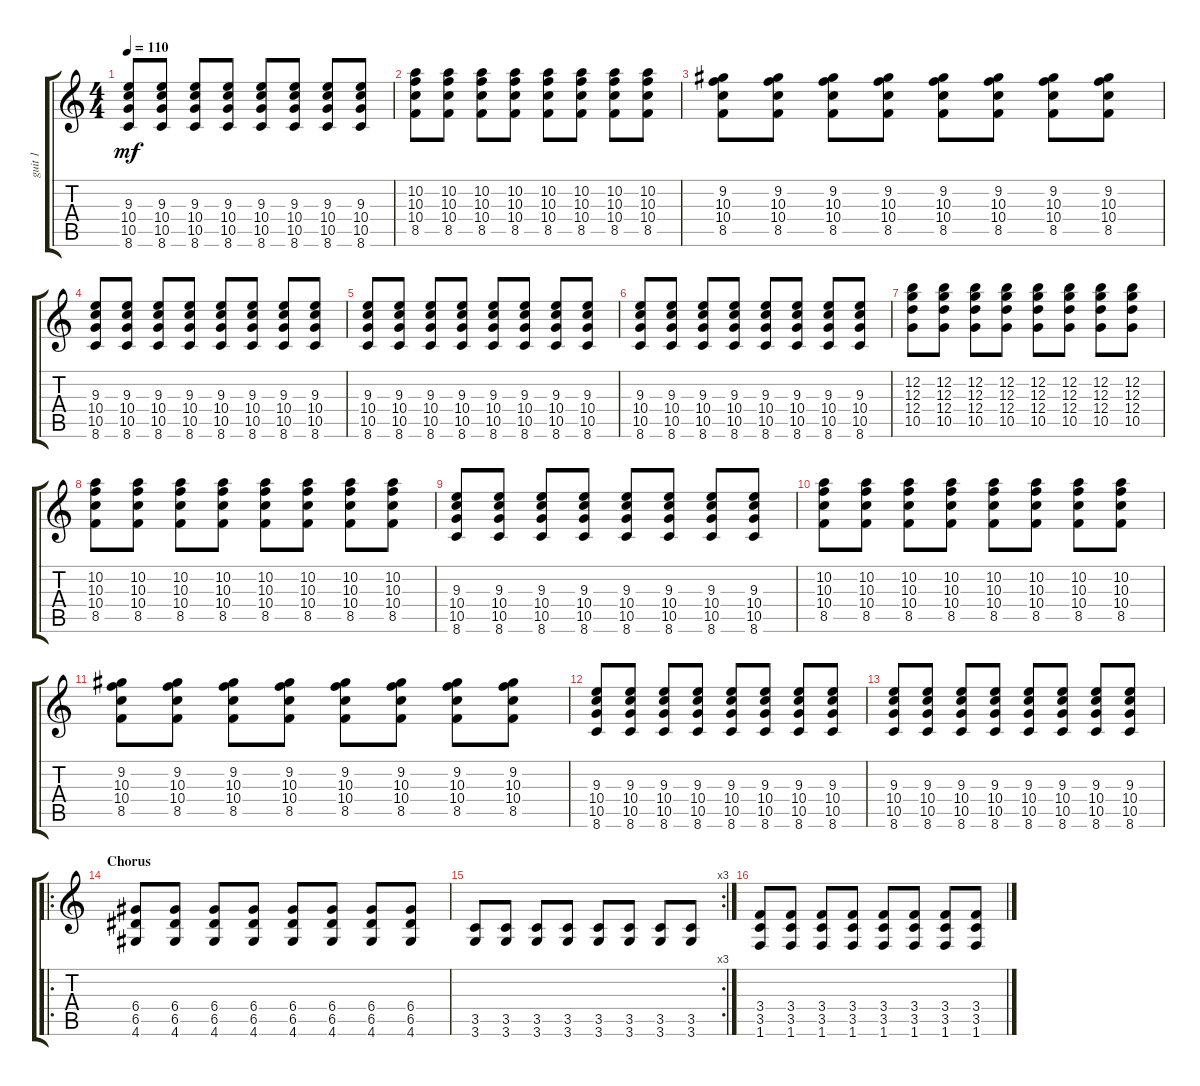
\track ("guit 1" "guit 1") {instrument distortionguitar}
\staff {score tabs}
\tuning (E4 B3 G3 D3 A2 E2) {hide}
\ts (4 4)
\tempo 110
\clef g2
\ks c
(9.3 10.4 10.5 8.6).8{dy mf} (9.3 10.4 10.5 8.6).8 (9.3 10.4 10.5 8.6).8 (9.3 10.4 10.5 8.6).8 (9.3 10.4 10.5 8.6).8 (9.3 10.4 10.5 8.6).8 (9.3 10.4 10.5 8.6).8 (9.3 10.4 10.5 8.6).8 |
(10.2 10.3 10.4 8.5).8 (10.2 10.3 10.4 8.5).8 (10.2 10.3 10.4 8.5).8 (10.2 10.3 10.4 8.5).8 (10.2 10.3 10.4 8.5).8 (10.2 10.3 10.4 8.5).8 (10.2 10.3 10.4 8.5).8 (10.2 10.3 10.4 8.5).8 |
(9.2 10.3 10.4 8.5).8 (9.2 10.3 10.4 8.5).8 (9.2 10.3 10.4 8.5).8 (9.2 10.3 10.4 8.5).8 (9.2 10.3 10.4 8.5).8 (9.2 10.3 10.4 8.5).8 (9.2 10.3 10.4 8.5).8 (9.2 10.3 10.4 8.5).8 |
(9.3 10.4 10.5 8.6).8 (9.3 10.4 10.5 8.6).8 (9.3 10.4 10.5 8.6).8 (9.3 10.4 10.5 8.6).8 (9.3 10.4 10.5 8.6).8 (9.3 10.4 10.5 8.6).8 (9.3 10.4 10.5 8.6).8 (9.3 10.4 10.5 8.6).8 |
(9.3 10.4 10.5 8.6).8 (9.3 10.4 10.5 8.6).8 (9.3 10.4 10.5 8.6).8 (9.3 10.4 10.5 8.6).8 (9.3 10.4 10.5 8.6).8 (9.3 10.4 10.5 8.6).8 (9.3 10.4 10.5 8.6).8 (9.3 10.4 10.5 8.6).8 |
(9.3 10.4 10.5 8.6).8 (9.3 10.4 10.5 8.6).8 (9.3 10.4 10.5 8.6).8 (9.3 10.4 10.5 8.6).8 (9.3 10.4 10.5 8.6).8 (9.3 10.4 10.5 8.6).8 (9.3 10.4 10.5 8.6).8 (9.3 10.4 10.5 8.6).8 |
(12.2 12.3 12.4 10.5).8 (12.2 12.3 12.4 10.5).8 (12.2 12.3 12.4 10.5).8 (12.2 12.3 12.4 10.5).8 (12.2 12.3 12.4 10.5).8 (12.2 12.3 12.4 10.5).8 (12.2 12.3 12.4 10.5).8 (12.2 12.3 12.4 10.5).8 |
(10.2 10.3 10.4 8.5).8 (10.2 10.3 10.4 8.5).8 (10.2 10.3 10.4 8.5).8 (10.2 10.3 10.4 8.5).8 (10.2 10.3 10.4 8.5).8 (10.2 10.3 10.4 8.5).8 (10.2 10.3 10.4 8.5).8 (10.2 10.3 10.4 8.5).8 |
(9.3 10.4 10.5 8.6).8 (9.3 10.4 10.5 8.6).8 (9.3 10.4 10.5 8.6).8 (9.3 10.4 10.5 8.6).8 (9.3 10.4 10.5 8.6).8 (9.3 10.4 10.5 8.6).8 (9.3 10.4 10.5 8.6).8 (9.3 10.4 10.5 8.6).8 |
(10.2 10.3 10.4 8.5).8 (10.2 10.3 10.4 8.5).8 (10.2 10.3 10.4 8.5).8 (10.2 10.3 10.4 8.5).8 (10.2 10.3 10.4 8.5).8 (10.2 10.3 10.4 8.5).8 (10.2 10.3 10.4 8.5).8 (10.2 10.3 10.4 8.5).8 |
(9.2 10.3 10.4 8.5).8 (9.2 10.3 10.4 8.5).8 (9.2 10.3 10.4 8.5).8 (9.2 10.3 10.4 8.5).8 (9.2 10.3 10.4 8.5).8 (9.2 10.3 10.4 8.5).8 (9.2 10.3 10.4 8.5).8 (9.2 10.3 10.4 8.5).8 |
(9.3 10.4 10.5 8.6).8 (9.3 10.4 10.5 8.6).8 (9.3 10.4 10.5 8.6).8 (9.3 10.4 10.5 8.6).8 (9.3 10.4 10.5 8.6).8 (9.3 10.4 10.5 8.6).8 (9.3 10.4 10.5 8.6).8 (9.3 10.4 10.5 8.6).8 |
(9.3 10.4 10.5 8.6).8 (9.3 10.4 10.5 8.6).8 (9.3 10.4 10.5 8.6).8 (9.3 10.4 10.5 8.6).8 (9.3 10.4 10.5 8.6).8 (9.3 10.4 10.5 8.6).8 (9.3 10.4 10.5 8.6).8 (9.3 10.4 10.5 8.6).8 |
\ro
\section ("" "Chorus")
(6.4 6.5 4.6).8 (6.4 6.5 4.6).8 (6.4 6.5 4.6).8 (6.4 6.5 4.6).8 (6.4 6.5 4.6).8 (6.4 6.5 4.6).8 (6.4 6.5 4.6).8 (6.4 6.5 4.6).8 |
\rc 3
(3.5 3.6).8 (3.5 3.6).8 (3.5 3.6).8 (3.5 3.6).8 (3.5 3.6).8 (3.5 3.6).8 (3.5 3.6).8 (3.5 3.6).8 |
(3.4 3.5 1.6).8 (3.4 3.5 1.6).8 (3.4 3.5 1.6).8 (3.4 3.5 1.6).8 (3.4 3.5 1.6).8 (3.4 3.5 1.6).8 (3.4 3.5 1.6).8 (3.4 3.5 1.6).8
